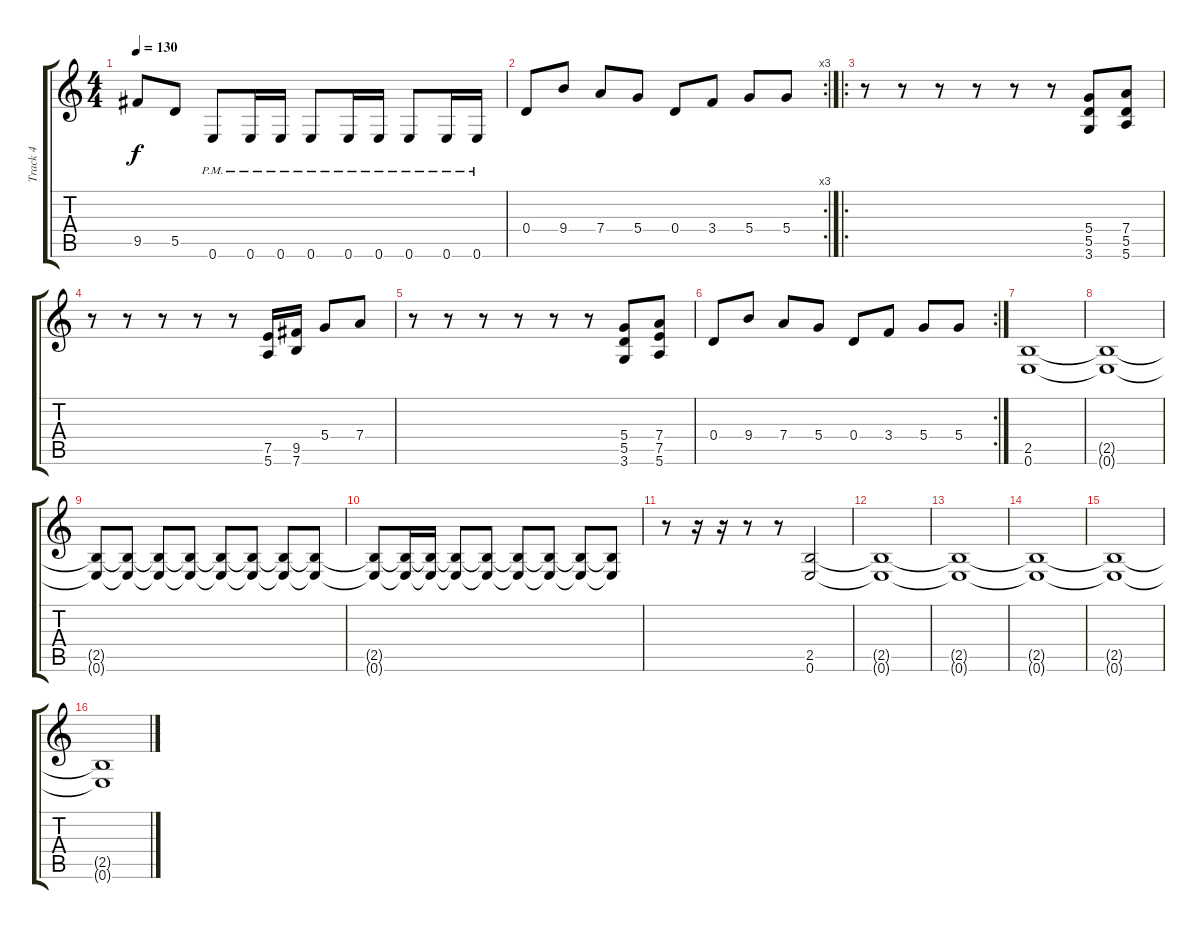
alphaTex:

\track ("Track 4" "Track 4") {instrument distortionguitar}
\staff {score tabs}
\tuning (E4 B3 G3 D3 A2 E2) {hide}
\ts (4 4)
\tempo 130
\clef g2
\ks c
9.5.8{dy f} 5.5.8 0.6{pm}.8 0.6{pm}.16 0.6{pm}.16 0.6{pm}.8 0.6{pm}.16 0.6{pm}.16 0.6{pm}.8 0.6{pm}.16 0.6{pm}.16 |
\rc 3
0.4.8 9.4.8 7.4.8 5.4.8 0.4.8 3.4.8 5.4.8 5.4.8 |
\ro
r.8 r.8 r.8 r.8 r.8 r.8 (5.4 5.5 3.6).8 (7.4 5.5 5.6).8 |
r.8 r.8 r.8 r.8 r.8 (7.5 5.6).16 (9.5 7.6).16 5.4.8 7.4.8 |
r.8 r.8 r.8 r.8 r.8 r.8 (5.4 5.5 3.6).8 (7.4 7.5 5.6).8 |
\rc 2
0.4.8 9.4.8 7.4.8 5.4.8 0.4.8 3.4.8 5.4.8 5.4.8 |
(2.5 0.6).1 |
(2.5{t} 0.6{t}).1 |
(2.5{t} 0.6{t}).8 (2.5{t} 0.6{t}).8 (2.5{t} 0.6{t}).8 (2.5{t} 0.6{t}).8 (2.5{t} 0.6{t}).8 (2.5{t} 0.6{t}).8 (2.5{t} 0.6{t}).8 (2.5{t} 0.6{t}).8 |
(2.5{t} 0.6{t}).8 (2.5{t} 0.6{t}).16 (2.5{t} 0.6{t}).16 (2.5{t} 0.6{t}).8 (2.5{t} 0.6{t}).8 (2.5{t} 0.6{t}).8 (2.5{t} 0.6{t}).8 (2.5{t} 0.6{t}).8 (2.5{t} 0.6{t}).8 |
r.8 r.16 r.16 r.8 r.8 (2.5 0.6).2 |
(2.5{t} 0.6{t}).1 |
(2.5{t} 0.6{t}).1 |
(2.5{t} 0.6{t}).1 |
(2.5{t} 0.6{t}).1 |
(2.5{t} 0.6{t}).1
